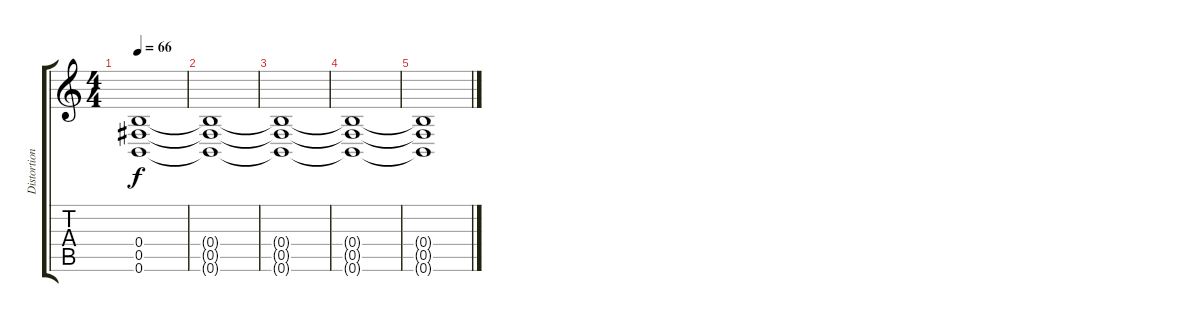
\track ("Distortion Guitar (Phil Demmel)" "Distortion") {instrument distortionguitar}
\staff {score tabs}
\tuning (Db4 Ab3 E3 B2 Gb2 B1) {hide}
\ts (4 4)
\tempo 66
\clef g2
\ks c
(0.4{t} 0.5{t} 0.6{t}).1{dy f} |
(0.4{t} 0.5{t} 0.6{t}).1 |
(0.4{t} 0.5{t} 0.6{t}).1 |
(0.4{t} 0.5{t} 0.6{t}).1 |
(0.4{t} 0.5{t} 0.6{t}).1
